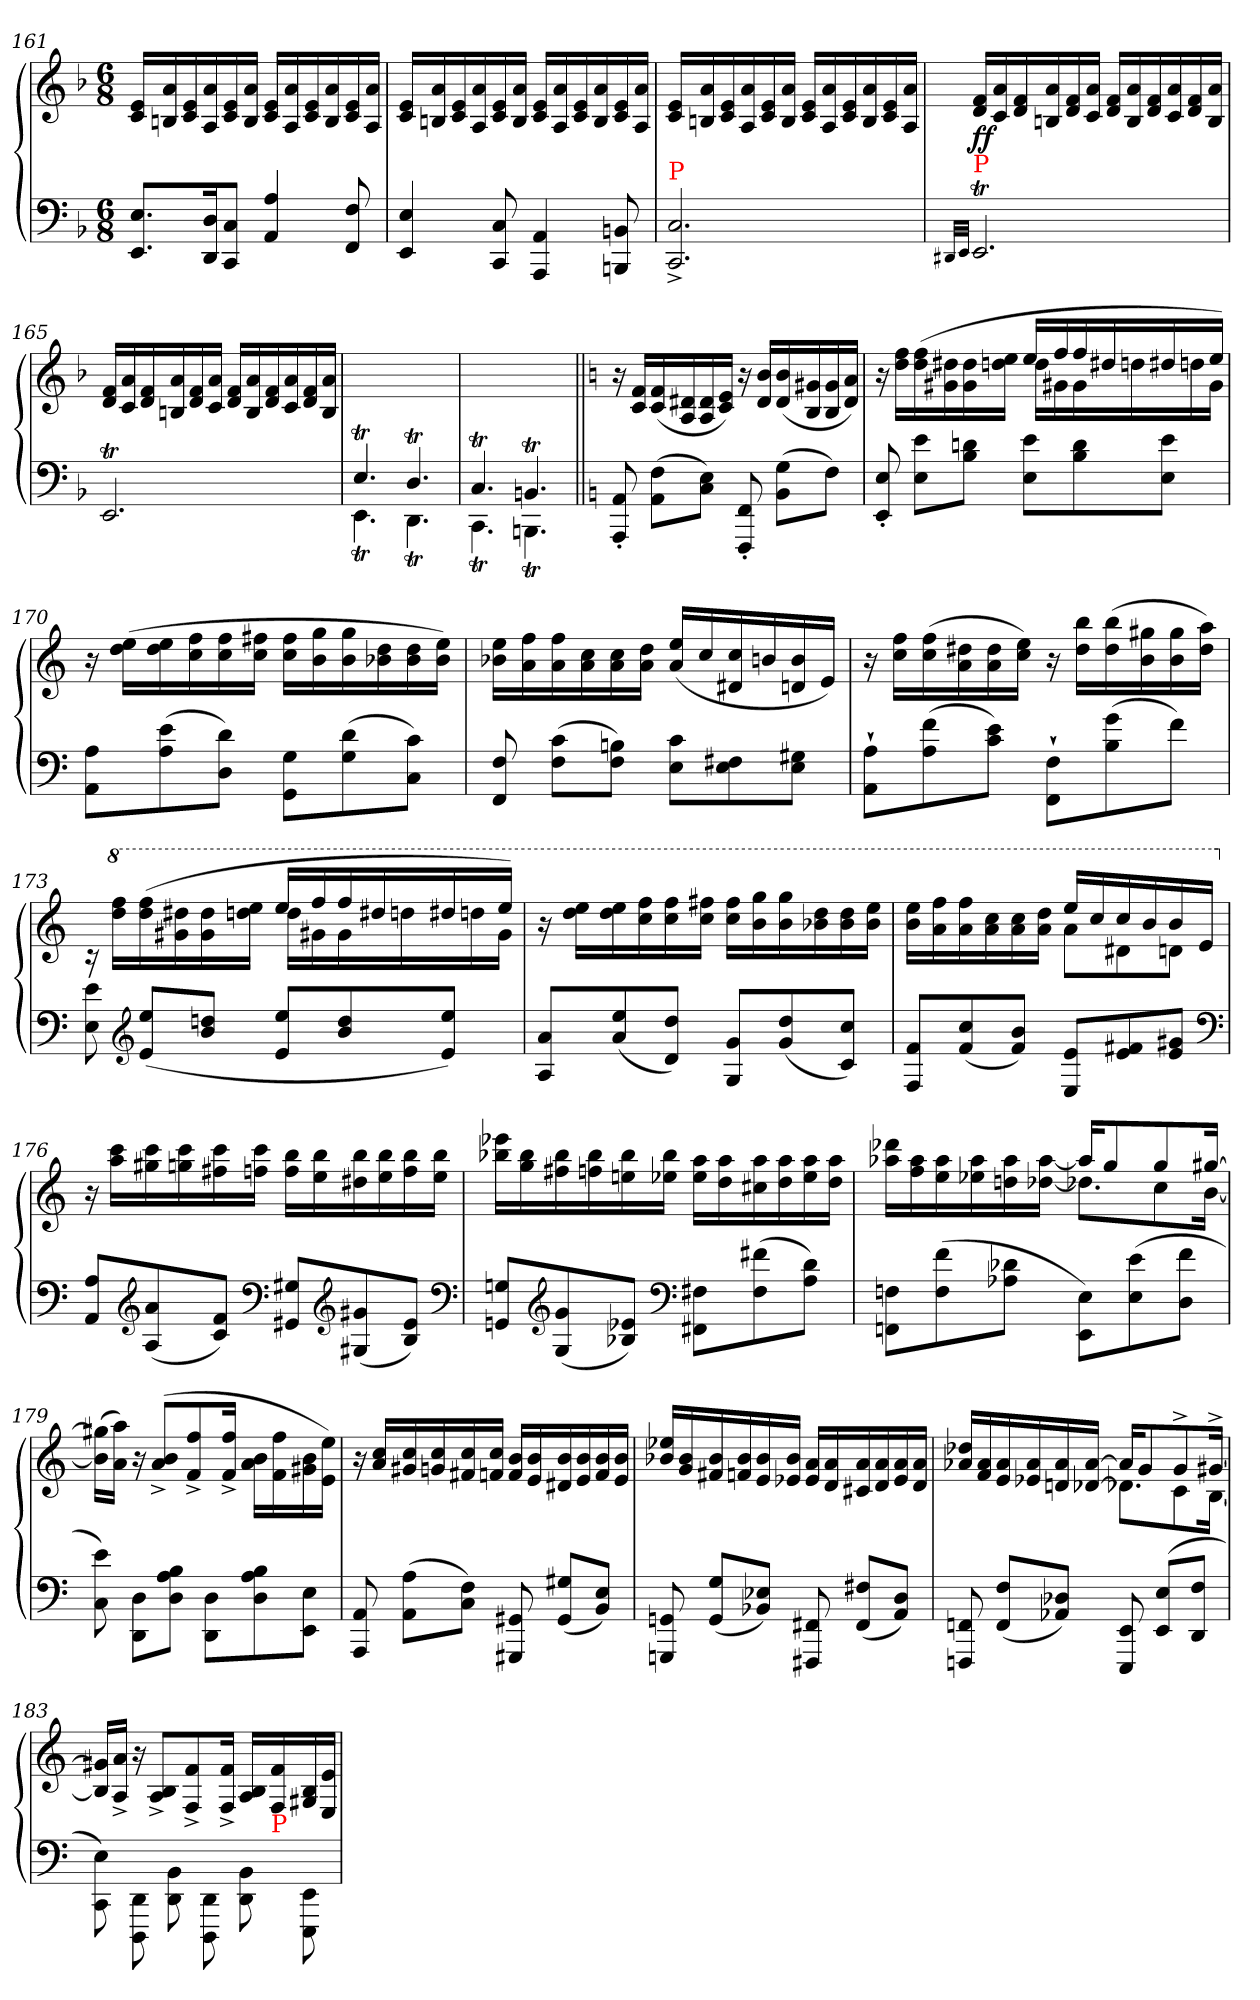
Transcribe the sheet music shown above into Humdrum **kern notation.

**kern	**kern	**dynam
*part1	*part1	*part1
*staff2	*staff1	*staff1/2
*clefF4	*clefG2	*
*k[b-]	*k[b-]	*
*F:	*F:	*
*M6/8	*M6/8	*
=161	=161	=161
8.E 8.EEL	16e 16cLL	.
.	16a 16Bn	.
.	16e 16c	.
16D 16DDk	16a 16A	.
8C 8CCJ	16e 16c	.
.	16a 16BJJ	.
4A/ 4AA/	16e 16cLL	.
.	16a 16A	.
.	16e 16c	.
.	16a 16B	.
8F 8FF	16e 16c	.
.	16a 16AJJ	.
=162	=162	=162
4E 4EE	16e 16cLL	.
.	16a 16Bn	.
.	16e 16c	.
.	16a 16A	.
8C 8CC	16e 16c	.
.	16a 16BJJ	.
4AA 4AAA	16e 16cLL	.
.	16a 16A	.
.	16e 16c	.
.	16a 16B	.
8BBn 8BBBn	16e 16c	.
.	16a 16AJJ	.
=163	=163	=163
!LO:TX:a:color=red:t=P	!	!
2.C^> 2.CC^>	16e 16cLL	.
.	16a 16Bn	.
.	16e 16c	.
.	16a 16A	.
.	16e 16c	.
.	16a 16BJJ	.
.	16e 16cLL	.
.	16a 16A	.
.	16e 16c	.
.	16a 16B	.
.	16e 16c	.
.	16a 16AJJ	.
=164	=164	=164
32qqDD#X/LLL	.	.
32qqEE/JJJ	.	.
!LO:TX:a:color=red:t=P	!	!
2.EEt	16f 16dLL	ff
.	16a 16c	.
.	16f 16d	.
.	16a 16Bn	.
.	16f 16d	.
.	16a 16cJJ	.
.	16f 16dLL	.
.	16a 16B	.
.	16f 16d	.
.	16a 16c	.
.	16f 16d	.
.	16a 16BJJ	.
=165	=165	=165
2.EEt	16f 16dLL	.
.	16a 16c	.
.	16f 16d	.
.	16a 16Bn	.
.	16f 16d	.
.	16a 16cJJ	.
.	16f 16dLL	.
.	16a 16B	.
.	16f 16d	.
.	16a 16c	.
.	16f 16d	.
.	16a 16BJJ	.
=166	=166	=166
*^	*	*
4.Et	4.EEt	2.ryy	.
4.DT	4.DDT	.	.
=167	=167	=167	=167
4.CT	4.CCT	2.ryy	.
4.BBnt	4.BBBnt	.	.
*v	*v	*	*
=168||	=168||	=168||
*k[]	*k[]	*
8AA'< 8AAA'<	16r	.
.	16f 16cLL	.
(>8F\ 8AA\L	(<16f 16c	.
.	16d#X 16A	.
8E 8CJ)	16d# 16A	.
.	16e 16cJJ)	.
8FF'< 8FFF'<	16r	.
.	16b 16d#LL	.
(>8G 8BBL	(<16b 16d#	.
.	16g#X 16B	.
8FJ)	16g# 16B	.
.	16a 16d#JJ)	.
=169	=169	=169
*	*^	*
8E'< 8EE'<	16r	4.ryy	.
.	16ff 16ddLL	.	.
8e 8EL	(>16ff 16dd	.	.
.	16dd#X 16g#X	.	.
8dn 8BJ	16dd# 16g#	.	.
.	16ee 16ddnJJ	.	.
8e 8EL	16eeLL	16ddLL	.
.	16ff	16g#X	.
8d 8B	16ff	16g#	.
.	16dd#X	16ddn	.
8e 8EJ	16dd#X	16ddn	.
.	16eeJJ)	16g#JJ	.
*	*v	*v	*
=170	=170	=170
8A 8AAL	16r	.
.	(>16ee 16ddLL	.
(>8e 8A	16ee 16dd	.
.	16ff 16cc	.
8d 8DJ)	16ff 16cc	.
.	16ff#X 16ccJJ	.
8G 8GGL	16ff# 16ccLL	.
.	16gg 16b	.
(>8d 8G	16gg 16b	.
.	16dd 16b-X	.
8c 8CJ)	16dd 16b-	.
.	16ee 16b-JJ)	.
=171	=171	=171
8F 8FF	16ee 16b-XLL	.
.	16ff 16a	.
(>8c 8FL	16ff 16a	.
.	16cc 16a	.
8Bn 8FJ)	16cc 16a	.
.	16dd 16aJJ	.
8c 8EL	(>16ee 16aLL	.
.	16cc	.
8F#X 8E	16cc 16d#X	.
.	16b	.
8G#X 8EJ	16b 16dn	.
.	16eJJ)	.
=172	=172	=172
8A`> 8AA`>L	16r	.
.	16ff 16ccLL	.
(>8f 8A	(>16ff 16cc	.
.	16dd#X 16a	.
8e 8cJ)	16dd# 16a	.
.	16ee 16ccJJ)	.
8F`> 8FF`>L	16r	.
.	16bb 16dd#LL	.
(>8g 8B	(>16bb 16dd#	.
.	16gg#X 16b	.
8fJ)	16gg# 16b	.
.	16aa 16dd#JJ)	.
=173	=173	=173
*	*^	*
8e 8E	16rB	4.ryy	.
*	*8va	*	*
.	16fff 16dddLL	.	.
*clefG2	*	*	*
(>8ee 8eL	(>16fff 16ddd	.	.
.	16ddd#X 16gg#X	.	.
8ddn 8bJ	16ddd# 16gg#	.	.
.	16eee 16dddnJJ	.	.
8ee 8eL	16eeeLL	16dddLL	.
.	16fff	16gg#X	.
8dd 8b	16fff	16gg#	.
.	16ddd#X	16dddn	.
8ee 8eJ)	16ddd#X	16dddn	.
.	16eeeJJ)	16gg#JJ	.
*	*v	*v	*
=174	=174	=174
8a 8AL	16r	.
.	16eee 16dddLL	.
(<8ee 8a	16eee 16ddd	.
.	16fff 16ccc	.
8dd 8dJ)	16fff 16ccc	.
.	16fff#X 16cccJJ	.
8g 8GL	16fff# 16cccLL	.
.	16ggg 16bb	.
(<8dd 8g	16ggg 16bb	.
.	16ddd 16bb-X	.
8cc 8cJ)	16ddd 16bb-	.
.	16eee 16bb-JJ	.
=175	=175	=175
*	*^	*
8f 8FL	4.ryy	16eee 16bbLL	.
.	.	16fff 16aa	.
(<8cc 8f	.	16fff 16aa	.
.	.	16ccc 16aa	.
8b 8fJ)	.	16ccc 16aa	.
.	.	16ddd 16aaJJ	.
8e 8EL	16eeeLL	8aaL	.
.	16ccc	.	.
8f#X 8e	16ccc	8dd#X	.
.	16bb	.	.
8g#X 8eJ	16bb	8ddnJ	.
.	16eeJJ	.	.
*	*v	*v	*
*clefF4	*	*
=176	=176	=176
*	*X8va	*
8A/ 8AA/L	16r	.
.	16ccc 16aaLL	.
*clefG2	*	*
(8a/ 8A/	16ccc 16gg#X	.
.	16ccc 16ggn	.
8f/ 8c/J)	16ccc 16ff#X	.
.	16ccc 16ffnJJ	.
*clefF4	*	*
8G#X/ 8GG#X/L	16bb 16ffLL	.
.	16bb 16ee	.
*clefG2	*	*
(8g#X 8G#X	16bb 16dd#X	.
.	16bb 16ee	.
8e 8BJ)	16bb 16ff	.
.	16bb 16eeJJ	.
*clefF4	*	*
=177	=177	=177
8Gn/ 8GGn/L	16eee-X 16bb-XLL	.
.	16bb- 16gg	.
*clefG2	*	*
(8g/ 8G/	16bb- 16ff#X	.
.	16bb- 16ffn	.
8e-X/ 8B-X/J)	16bb- 16een	.
.	16bb- 16ee-XJJ	.
*clefF4	*	*
8F#X\ 8FF#X\L	16aa 16ee-LL	.
.	16aa 16dd	.
(>8f#\ 8F#\	16aa 16cc#X	.
.	16aa 16dd	.
8d\ 8A\J)	16aa 16ee-	.
.	16aa 16ddJJ	.
=178	=178	=178
*	*^	*
8Fn 8FFnL	4.ryy	16ddd-X 16aa-XLL	.
.	.	16aa- 16ff	.
(>8f 8F	.	16aa- 16ee	.
.	.	16aa- 16ee-X	.
8d-X 8A-XJ	.	16aa- 16ddn	.
.	.	[16aa- [16dd-XJJ	.
8E 8EEL)	16aa-KL]	8.dd-XL]	.
.	8gg	.	.
(>8e 8E	.	.	.
.	8gg	8cc	.
8f 8DJ	.	.	.
.	[16gg#XJk	[16bJk	.
*	*v	*v	*
=179	=179	=179
8e 8C)	(>16gg#X] 16b]LL	.
.	16aa 16aJJ)	.
8D\ 8DD\L	16r	.
.	(>8b^</ 8a^</L	.
8B\ 8A\ 8D\J	.	.
.	8ff^</ 8f^</	.
8D\ 8DD\L	.	.
.	16ff^</ 16f^</Jk	.
8B\ 8A\ 8D\	16b 16aLL	.
.	16ff 16f	.
8E\ 8EE\J	16b 16g#X	.
.	16ee 16eJJ)	.
=180	=180	=180
8AA 8AAA	16r	.
.	16cc 16aLL	.
(>8A 8AAL	16cc 16g#X	.
.	16cc 16gn	.
8F 8CJ)	16cc 16f#X	.
.	16cc 16fnJJ	.
8GG#X 8GGG#X	16b 16fLL	.
.	16b 16e	.
(<8G#X 8GG#L	16b 16d#X	.
.	16b 16e	.
8E 8BBJ)	16b 16f	.
.	16b 16eJJ	.
=181	=181	=181
8GGn 8GGGn	16ee-X 16b-XLL	.
.	16b- 16g	.
(8G 8GGL	16b- 16f#X	.
.	16b- 16fn	.
8E-X 8BB-XJ)	16b- 16e	.
.	16b- 16e-XJJ	.
8FF#X 8FFF#X	16a 16e-LL	.
.	16a 16d	.
(8F# 8FF#L	16a 16c#X	.
.	16a 16d	.
8D 8AAJ)	16a 16e-	.
.	16a 16dJJ	.
=182	=182	=182
*	*^	*
8FFn 8FFFn	16dd-X 16a-XLL	4.ryy	.
.	16a- 16f	.	.
(8F 8FFL	16a- 16e	.	.
.	16a- 16e-X	.	.
8D-X 8AA-XJ)	16a- 16dn	.	.
.	[16a- [16d-XJJ	.	.
8EE 8EEE	16a-KL]	8.d-XL]	.
.	8g	.	.
(<8E 8EEL	.	.	.
.	8g^>	8c	.
8F 8DDJ	.	.	.
.	[16g#X^>Jk	[16BJk	.
*	*v	*v	*
=183	=183	=183
*^	*	*
8E\ 8CC\)	2ryy	16g#X] 16B]LL	.
.	.	16a^> 16A^>JJ	.
8DD\ 8DDD\	.	16r	.
.	.	8B^>/ 8A^>/L	.
8BB\ 8DD\	.	.	.
.	.	8f^>/ 8F^>/	.
8DD\ 8DDD\	.	.	.
.	.	16f^>/ 16F^>/Jk	.
8BB\ 8DD\	16ryy	16B/ 16A/LL	.
!	!LO:TX:a:color=red:t=P	!	!
.	8.ryy	16f/ 16F/	.
8EE\ 8EEE\	.	16B/ 16G#X/	.
.	.	16e/ 16E/JJ	.
*v	*v	*	*
=	=	=
*-	*-	*-
